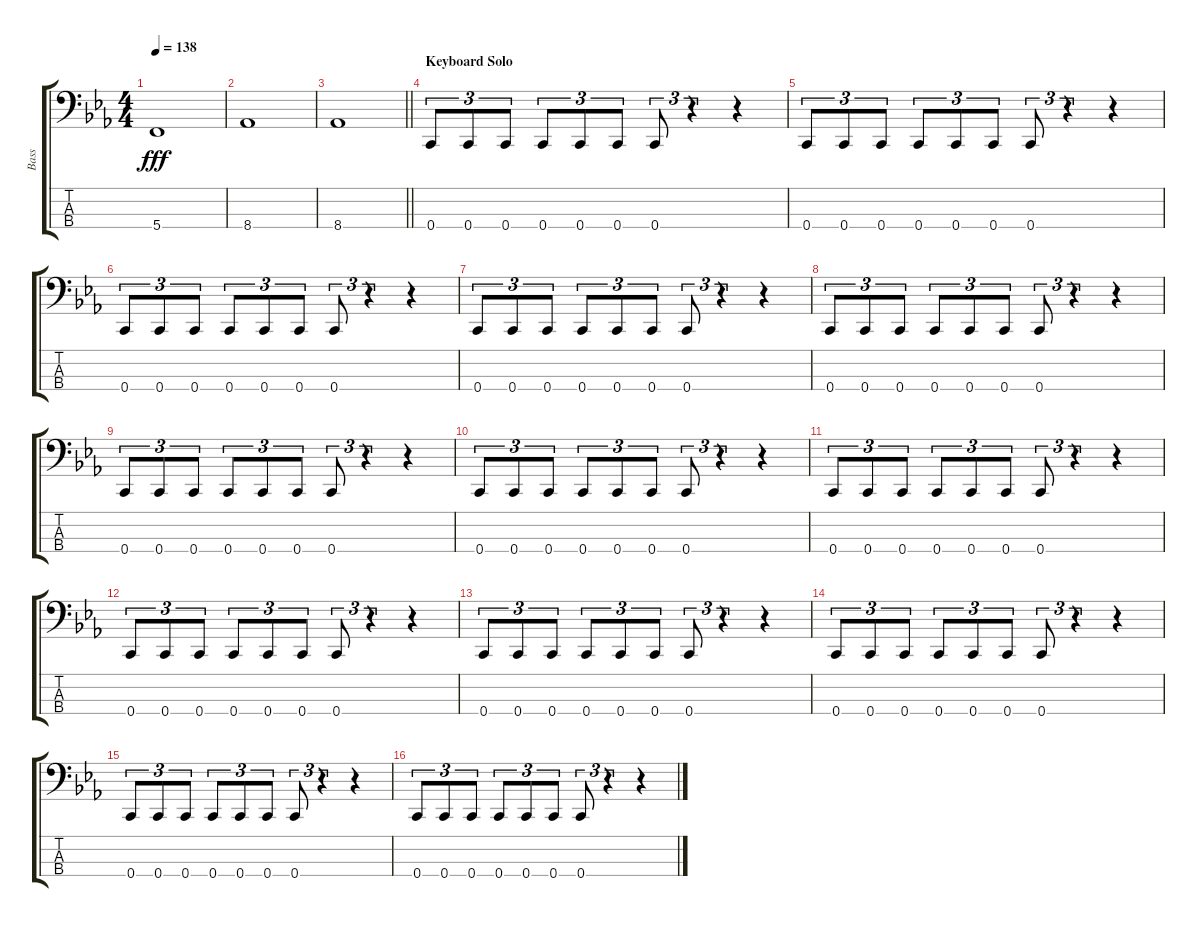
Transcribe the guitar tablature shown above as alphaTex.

\track ("Bass" "Bass") {instrument electricbassfinger}
\staff {score tabs}
\tuning (F2 C2 G1 C1) {hide}
\ts (4 4)
\tempo 138
\clef f4
\ks eb
5.4.1{dy fff} |
8.4.1 |
\barLineRight lightlight
8.4.1 |
\section ("" "Keyboard Solo")
0.4.8{tu (3 2)} 0.4.8{tu (3 2)} 0.4.8{tu (3 2)} 0.4.8{tu (3 2)} 0.4.8{tu (3 2)} 0.4.8{tu (3 2)} 0.4.8{tu (3 2)} r.4{tu (3 2)} r.4 |
0.4.8{tu (3 2)} 0.4.8{tu (3 2)} 0.4.8{tu (3 2)} 0.4.8{tu (3 2)} 0.4.8{tu (3 2)} 0.4.8{tu (3 2)} 0.4.8{tu (3 2)} r.4{tu (3 2)} r.4 |
0.4.8{tu (3 2)} 0.4.8{tu (3 2)} 0.4.8{tu (3 2)} 0.4.8{tu (3 2)} 0.4.8{tu (3 2)} 0.4.8{tu (3 2)} 0.4.8{tu (3 2)} r.4{tu (3 2)} r.4 |
0.4.8{tu (3 2)} 0.4.8{tu (3 2)} 0.4.8{tu (3 2)} 0.4.8{tu (3 2)} 0.4.8{tu (3 2)} 0.4.8{tu (3 2)} 0.4.8{tu (3 2)} r.4{tu (3 2)} r.4 |
0.4.8{tu (3 2)} 0.4.8{tu (3 2)} 0.4.8{tu (3 2)} 0.4.8{tu (3 2)} 0.4.8{tu (3 2)} 0.4.8{tu (3 2)} 0.4.8{tu (3 2)} r.4{tu (3 2)} r.4 |
0.4.8{tu (3 2)} 0.4.8{tu (3 2)} 0.4.8{tu (3 2)} 0.4.8{tu (3 2)} 0.4.8{tu (3 2)} 0.4.8{tu (3 2)} 0.4.8{tu (3 2)} r.4{tu (3 2)} r.4 |
0.4.8{tu (3 2)} 0.4.8{tu (3 2)} 0.4.8{tu (3 2)} 0.4.8{tu (3 2)} 0.4.8{tu (3 2)} 0.4.8{tu (3 2)} 0.4.8{tu (3 2)} r.4{tu (3 2)} r.4 |
0.4.8{tu (3 2)} 0.4.8{tu (3 2)} 0.4.8{tu (3 2)} 0.4.8{tu (3 2)} 0.4.8{tu (3 2)} 0.4.8{tu (3 2)} 0.4.8{tu (3 2)} r.4{tu (3 2)} r.4 |
0.4.8{tu (3 2)} 0.4.8{tu (3 2)} 0.4.8{tu (3 2)} 0.4.8{tu (3 2)} 0.4.8{tu (3 2)} 0.4.8{tu (3 2)} 0.4.8{tu (3 2)} r.4{tu (3 2)} r.4 |
0.4.8{tu (3 2)} 0.4.8{tu (3 2)} 0.4.8{tu (3 2)} 0.4.8{tu (3 2)} 0.4.8{tu (3 2)} 0.4.8{tu (3 2)} 0.4.8{tu (3 2)} r.4{tu (3 2)} r.4 |
0.4.8{tu (3 2)} 0.4.8{tu (3 2)} 0.4.8{tu (3 2)} 0.4.8{tu (3 2)} 0.4.8{tu (3 2)} 0.4.8{tu (3 2)} 0.4.8{tu (3 2)} r.4{tu (3 2)} r.4 |
0.4.8{tu (3 2)} 0.4.8{tu (3 2)} 0.4.8{tu (3 2)} 0.4.8{tu (3 2)} 0.4.8{tu (3 2)} 0.4.8{tu (3 2)} 0.4.8{tu (3 2)} r.4{tu (3 2)} r.4 |
0.4.8{tu (3 2)} 0.4.8{tu (3 2)} 0.4.8{tu (3 2)} 0.4.8{tu (3 2)} 0.4.8{tu (3 2)} 0.4.8{tu (3 2)} 0.4.8{tu (3 2)} r.4{tu (3 2)} r.4
